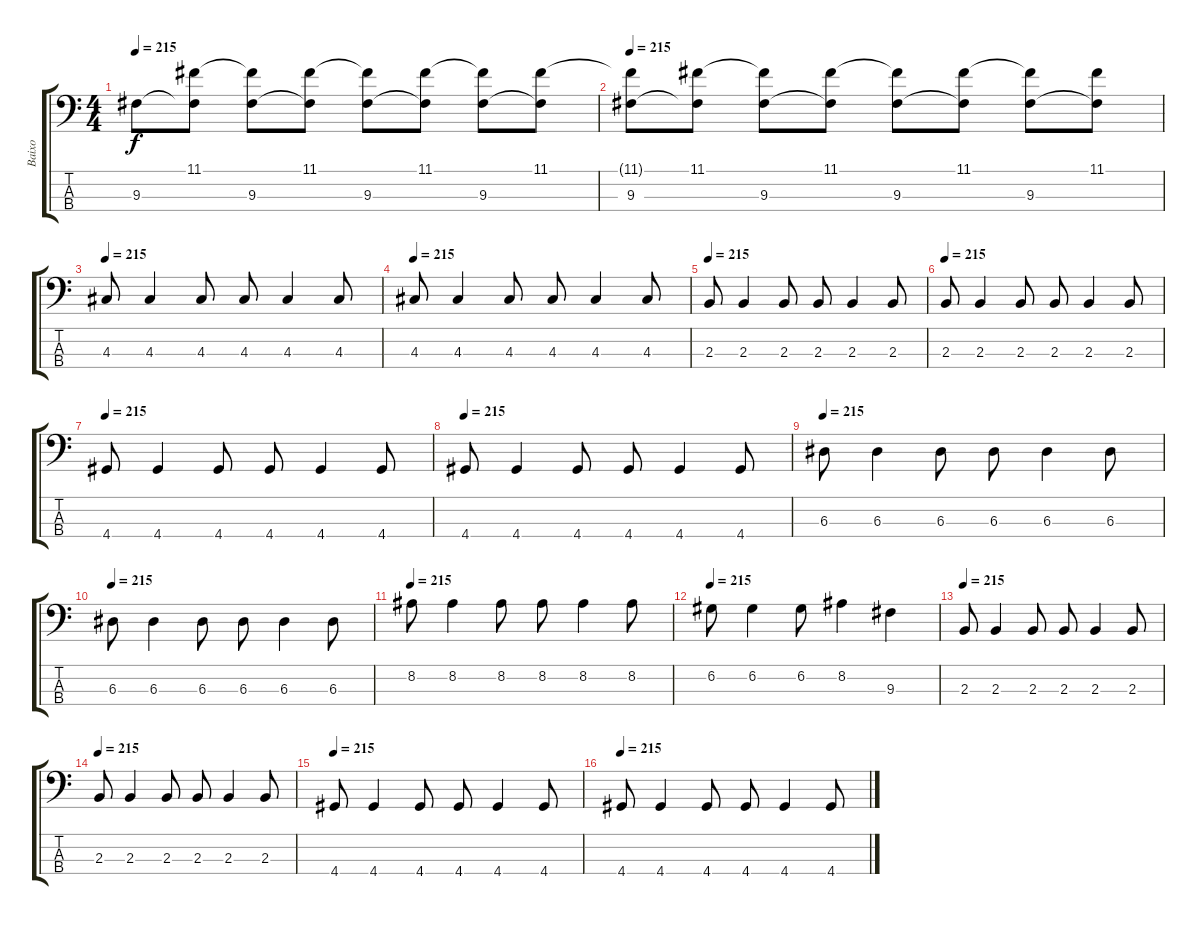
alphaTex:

\track ("Baixo" "Baixo") {instrument electricbasspick}
\staff {score tabs}
\tuning (G2 D2 A1 E1) {hide}
\ts (4 4)
\tempo 215
\clef f4
\ks c
9.3.8{dy f} (11.1 9.3{t}).8 (11.1{t} 9.3).8 (11.1 9.3{t}).8 (11.1{t} 9.3).8 (11.1 9.3{t}).8 (11.1{t} 9.3).8 (11.1 9.3{t}).8 |
\tempo 215
(11.1{t} 9.3).8 (11.1 9.3{t}).8 (11.1{t} 9.3).8 (11.1 9.3{t}).8 (11.1{t} 9.3).8 (11.1 9.3{t}).8 (11.1{t} 9.3).8 (11.1 9.3{t}).8 |
\tempo 215
4.3.8 4.3.4 4.3.8 4.3.8 4.3.4 4.3.8 |
\tempo 215
4.3.8 4.3.4 4.3.8 4.3.8 4.3.4 4.3.8 |
\tempo 215
2.3.8 2.3.4 2.3.8 2.3.8 2.3.4 2.3.8 |
\tempo 215
2.3.8 2.3.4 2.3.8 2.3.8 2.3.4 2.3.8 |
\tempo 215
4.4.8 4.4.4 4.4.8 4.4.8 4.4.4 4.4.8 |
\tempo 215
4.4.8 4.4.4 4.4.8 4.4.8 4.4.4 4.4.8 |
\tempo 215
6.3.8 6.3.4 6.3.8 6.3.8 6.3.4 6.3.8 |
\tempo 215
6.3.8 6.3.4 6.3.8 6.3.8 6.3.4 6.3.8 |
\tempo 215
8.2.8 8.2.4 8.2.8 8.2.8 8.2.4 8.2.8 |
\tempo 215
6.2.8 6.2.4 6.2.8 8.2.4 9.3.4 |
\tempo 215
2.3.8 2.3.4 2.3.8 2.3.8 2.3.4 2.3.8 |
\tempo 215
2.3.8 2.3.4 2.3.8 2.3.8 2.3.4 2.3.8 |
\tempo 215
4.4.8 4.4.4 4.4.8 4.4.8 4.4.4 4.4.8 |
\tempo 215
4.4.8 4.4.4 4.4.8 4.4.8 4.4.4 4.4.8
